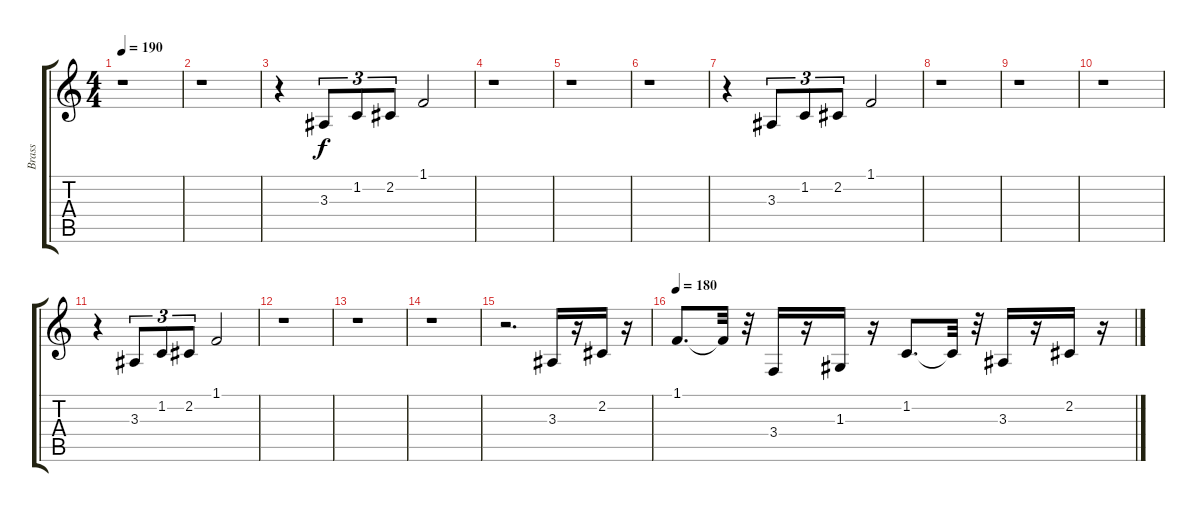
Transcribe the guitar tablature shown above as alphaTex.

\track ("Brass" "Brass") {instrument brasssection}
\staff {score tabs}
\tuning (E4 B3 G3 D3 A2 E2) {hide}
\ts (4 4)
\tempo 190
\clef g2
\ks c
r.1{dy f} |
r.1 |
r.4 3.3.8{tu (3 2)} 1.2.8{tu (3 2)} 2.2.8{tu (3 2)} 1.1.2 |
r.1 |
r.1 |
r.1 |
r.4 3.3.8{tu (3 2)} 1.2.8{tu (3 2)} 2.2.8{tu (3 2)} 1.1.2 |
r.1 |
r.1 |
r.1 |
r.4 3.3.8{tu (3 2)} 1.2.8{tu (3 2)} 2.2.8{tu (3 2)} 1.1.2 |
r.1 |
r.1 |
r.1 |
r.2{d} 3.3.16 r.16 2.2.16 r.16 |
\tempo 180
1.1.8{d} 1.1{t}.32 r.32 3.4.16 r.16 1.3.16 r.16 1.2.8{d} 1.2{t}.32 r.32 3.3.16 r.16 2.2.16 r.16
